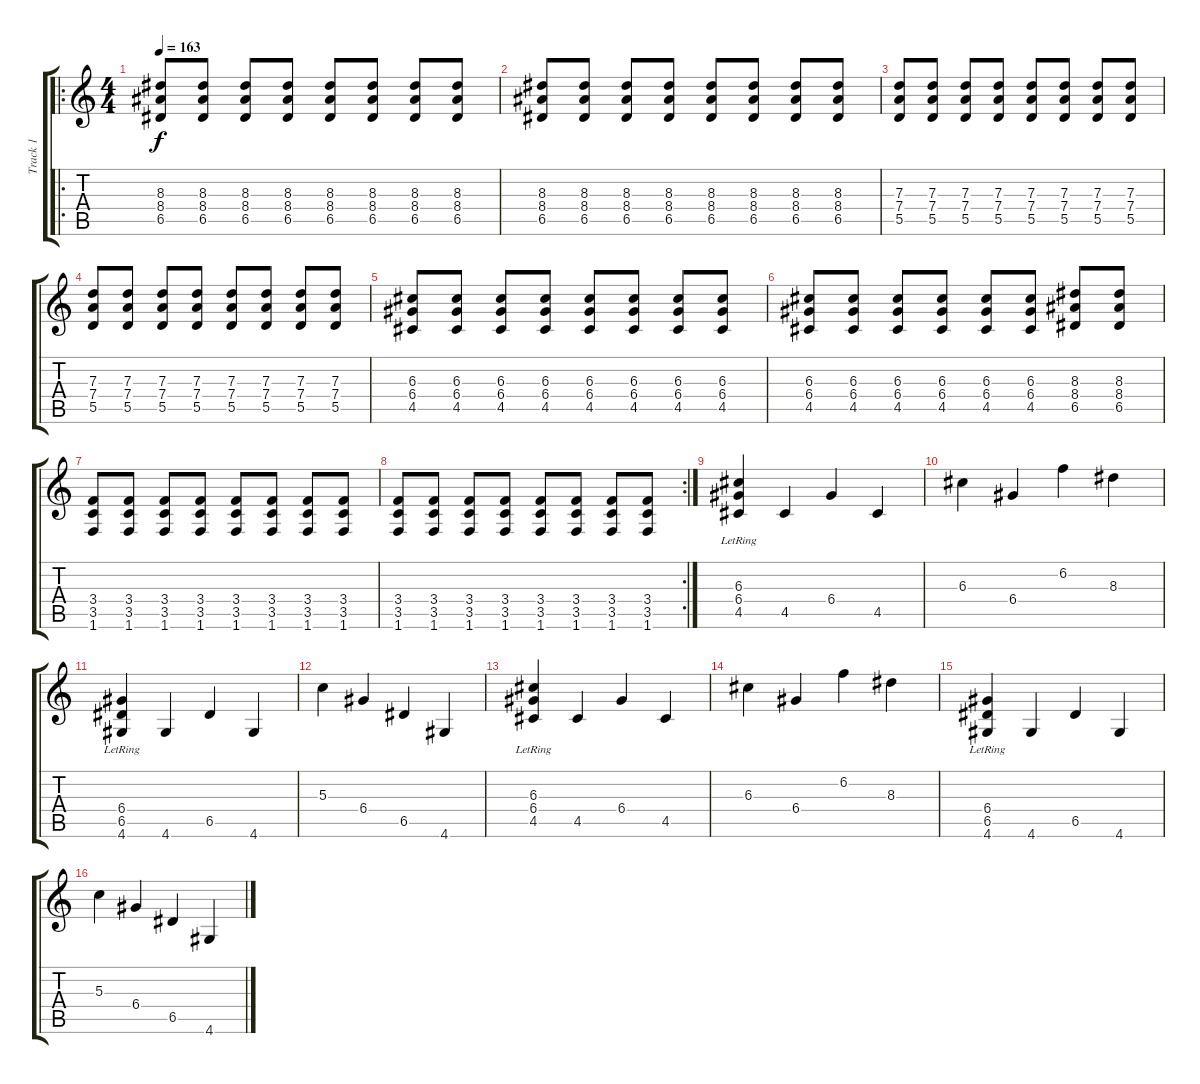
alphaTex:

\track ("Track 1" "Track 1") {instrument distortionguitar}
\staff {score tabs}
\tuning (E4 B3 G3 D3 A2 E2) {hide}
\ro
\ts (4 4)
\tempo 163
\clef g2
\ks c
(8.3 8.4 6.5).8{dy f} (8.3 8.4 6.5).8 (8.3 8.4 6.5).8 (8.3 8.4 6.5).8 (8.3 8.4 6.5).8 (8.3 8.4 6.5).8 (8.3 8.4 6.5).8 (8.3 8.4 6.5).8 |
(8.3 8.4 6.5).8 (8.3 8.4 6.5).8 (8.3 8.4 6.5).8 (8.3 8.4 6.5).8 (8.3 8.4 6.5).8 (8.3 8.4 6.5).8 (8.3 8.4 6.5).8 (8.3 8.4 6.5).8 |
(7.3 7.4 5.5).8 (7.3 7.4 5.5).8 (7.3 7.4 5.5).8 (7.3 7.4 5.5).8 (7.3 7.4 5.5).8 (7.3 7.4 5.5).8 (7.3 7.4 5.5).8 (7.3 7.4 5.5).8 |
(7.3 7.4 5.5).8 (7.3 7.4 5.5).8 (7.3 7.4 5.5).8 (7.3 7.4 5.5).8 (7.3 7.4 5.5).8 (7.3 7.4 5.5).8 (7.3 7.4 5.5).8 (7.3 7.4 5.5).8 |
(6.3 6.4 4.5).8 (6.3 6.4 4.5).8 (6.3 6.4 4.5).8 (6.3 6.4 4.5).8 (6.3 6.4 4.5).8 (6.3 6.4 4.5).8 (6.3 6.4 4.5).8 (6.3 6.4 4.5).8 |
(6.3 6.4 4.5).8 (6.3 6.4 4.5).8 (6.3 6.4 4.5).8 (6.3 6.4 4.5).8 (6.3 6.4 4.5).8 (6.3 6.4 4.5).8 (8.3 8.4 6.5).8 (8.3 8.4 6.5).8 |
(3.4 3.5 1.6).8 (3.4 3.5 1.6).8 (3.4 3.5 1.6).8 (3.4 3.5 1.6).8 (3.4 3.5 1.6).8 (3.4 3.5 1.6).8 (3.4 3.5 1.6).8 (3.4 3.5 1.6).8 |
\rc 2
(3.4 3.5 1.6).8 (3.4 3.5 1.6).8 (3.4 3.5 1.6).8 (3.4 3.5 1.6).8 (3.4 3.5 1.6).8 (3.4 3.5 1.6).8 (3.4 3.5 1.6).8 (3.4 3.5 1.6).8 |
(6.3{lr} 6.4{lr} 4.5{lr}).4 4.5.4 6.4.4 4.5.4 |
6.3.4 6.4.4 6.2.4 8.3.4 |
(6.4{lr} 6.5{lr} 4.6{lr}).4 4.6.4 6.5.4 4.6.4 |
5.3.4 6.4.4 6.5.4 4.6.4 |
(6.3{lr} 6.4{lr} 4.5{lr}).4 4.5.4 6.4.4 4.5.4 |
6.3.4 6.4.4 6.2.4 8.3.4 |
(6.4{lr} 6.5{lr} 4.6{lr}).4 4.6.4 6.5.4 4.6.4 |
5.3.4 6.4.4 6.5.4 4.6.4
